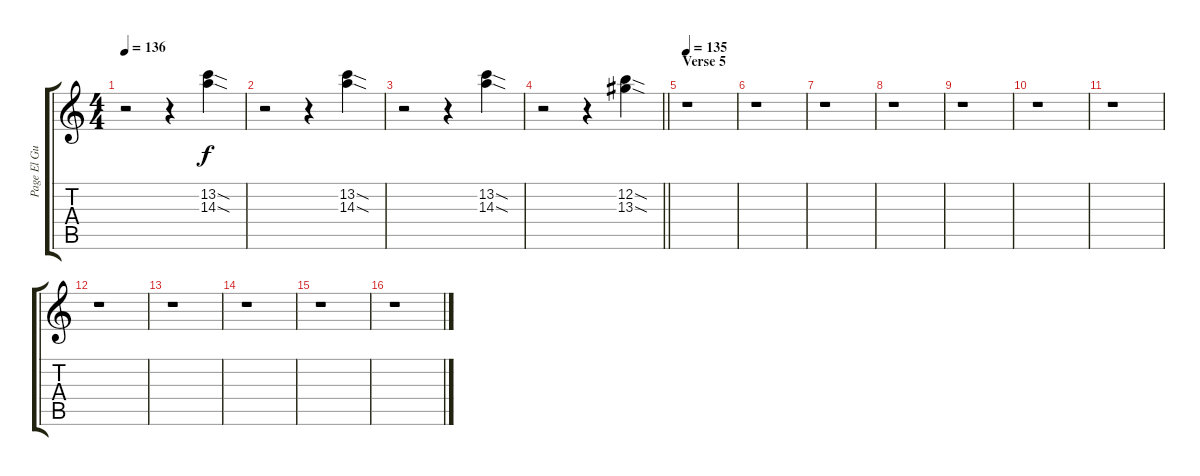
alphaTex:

\track ("Page El Guitar Lead" "Page El Gu") {instrument overdrivenguitar}
\staff {score tabs}
\tuning (E4 B3 G3 D3 A2 E2) {hide}
\ts (4 4)
\tempo 136
\clef g2
\ks aminor
r.2{dy f} r.4 (13.2{sod} 14.3{sod}).4 |
r.2 r.4 (13.2{sod} 14.3{sod}).4 |
r.2 r.4 (13.2{sod} 14.3{sod}).4 |
\barLineRight lightlight
r.2 r.4 (12.2{sod} 13.3{sod}).4 |
\section ("" "Verse 5")
\tempo 135
r.1 |
r.1 |
r.1 |
r.1 |
r.1 |
r.1 |
r.1 |
r.1 |
r.1 |
\ks c
r.1 |
r.1 |
\ks aminor
r.1
